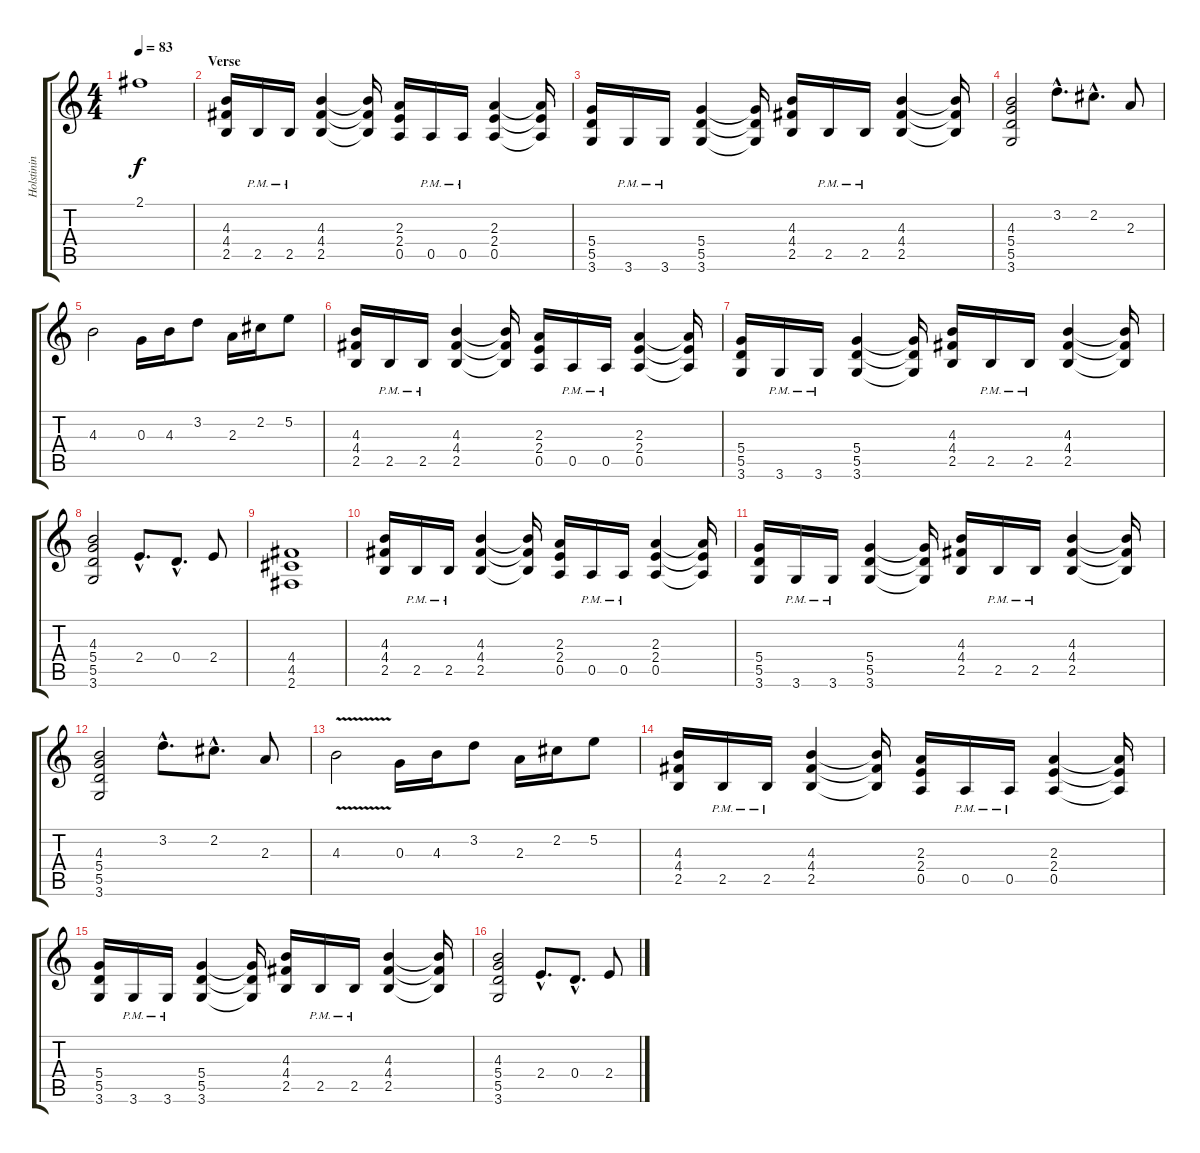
\track ("Holstinin" "Holstinin") {instrument distortionguitar}
\staff {score tabs}
\tuning (E4 B3 G3 D3 A2 E2) {hide}
\ts (4 4)
\tempo 83
\clef g2
\ks c
2.1.1{dy f} |
\section ("" "Verse")
(4.3 4.4 2.5).16 2.5{pm}.16 2.5{pm}.16 (4.3 4.4 2.5).4 (4.3{t} 4.4{t} 2.5{t}).16 (2.3 2.4 0.5).16 0.5{pm}.16 0.5{pm}.16 (2.3 2.4 0.5).4 (2.3{t} 2.4{t} 0.5{t}).16 |
(5.4 5.5 3.6).16 3.6{pm}.16 3.6{pm}.16 (5.4 5.5 3.6).4 (5.4{t} 5.5{t} 3.6{t}).16 (4.3 4.4 2.5).16 2.5{pm}.16 2.5{pm}.16 (4.3 4.4 2.5).4 (4.3{t} 4.4{t} 2.5{t}).16 |
(4.3 5.4 5.5 3.6).2 3.2{hac}.8{d} 2.2{hac}.8{d} 2.3.8 |
4.3.2 0.3.16 4.3.16 3.2.8 2.3.16 2.2.16 5.2.8 |
(4.3 4.4 2.5).16 2.5{pm}.16 2.5{pm}.16 (4.3 4.4 2.5).4 (4.3{t} 4.4{t} 2.5{t}).16 (2.3 2.4 0.5).16 0.5{pm}.16 0.5{pm}.16 (2.3 2.4 0.5).4 (2.3{t} 2.4{t} 0.5{t}).16 |
(5.4 5.5 3.6).16 3.6{pm}.16 3.6{pm}.16 (5.4 5.5 3.6).4 (5.4{t} 5.5{t} 3.6{t}).16 (4.3 4.4 2.5).16 2.5{pm}.16 2.5{pm}.16 (4.3 4.4 2.5).4 (4.3{t} 4.4{t} 2.5{t}).16 |
(4.3 5.4 5.5 3.6).2 2.4{hac}.8{d} 0.4{hac}.8{d} 2.4.8 |
(4.4 4.5 2.6).1 |
(4.3 4.4 2.5).16 2.5{pm}.16 2.5{pm}.16 (4.3 4.4 2.5).4 (4.3{t} 4.4{t} 2.5{t}).16 (2.3 2.4 0.5).16 0.5{pm}.16 0.5{pm}.16 (2.3 2.4 0.5).4 (2.3{t} 2.4{t} 0.5{t}).16 |
(5.4 5.5 3.6).16 3.6{pm}.16 3.6{pm}.16 (5.4 5.5 3.6).4 (5.4{t} 5.5{t} 3.6{t}).16 (4.3 4.4 2.5).16 2.5{pm}.16 2.5{pm}.16 (4.3 4.4 2.5).4 (4.3{t} 4.4{t} 2.5{t}).16 |
(4.3 5.4 5.5 3.6).2 3.2{hac}.8{d} 2.2{hac}.8{d} 2.3.8 |
4.3{v}.2 0.3.16 4.3.16 3.2.8 2.3.16 2.2.16 5.2.8 |
(4.3 4.4 2.5).16 2.5{pm}.16 2.5{pm}.16 (4.3 4.4 2.5).4 (4.3{t} 4.4{t} 2.5{t}).16 (2.3 2.4 0.5).16 0.5{pm}.16 0.5{pm}.16 (2.3 2.4 0.5).4 (2.3{t} 2.4{t} 0.5{t}).16 |
(5.4 5.5 3.6).16 3.6{pm}.16 3.6{pm}.16 (5.4 5.5 3.6).4 (5.4{t} 5.5{t} 3.6{t}).16 (4.3 4.4 2.5).16 2.5{pm}.16 2.5{pm}.16 (4.3 4.4 2.5).4 (4.3{t} 4.4{t} 2.5{t}).16 |
(4.3 5.4 5.5 3.6).2 2.4{hac}.8{d} 0.4{hac}.8{d} 2.4.8
